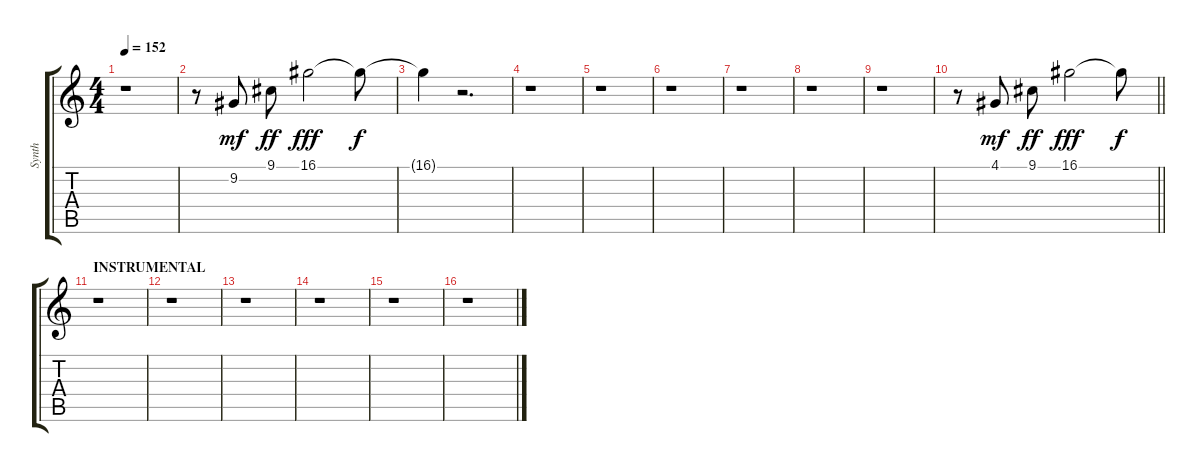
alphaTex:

\track ("Synth" "Synth") {instrument fx5brightness}
\staff {score tabs}
\tuning (E4 B3 G3 D3 A2 E2) {hide}
\ts (4 4)
\tempo 152
\clef g2
\ks c
r.1{dy mf} |
r.8 9.2.8 9.1.8{dy ff} 16.1.2{dy fff} 16.1{t}.8{dy f} |
16.1{t}.4 r.2{d} |
r.1 |
r.1 |
r.1 |
r.1 |
r.1 |
r.1 |
\barLineRight lightlight
r.8 4.1.8{dy mf} 9.1.8{dy ff} 16.1.2{dy fff} 16.1{t}.8{dy f} |
\section ("" "INSTRUMENTAL")
r.1 |
r.1 |
r.1 |
r.1 |
r.1 |
r.1
